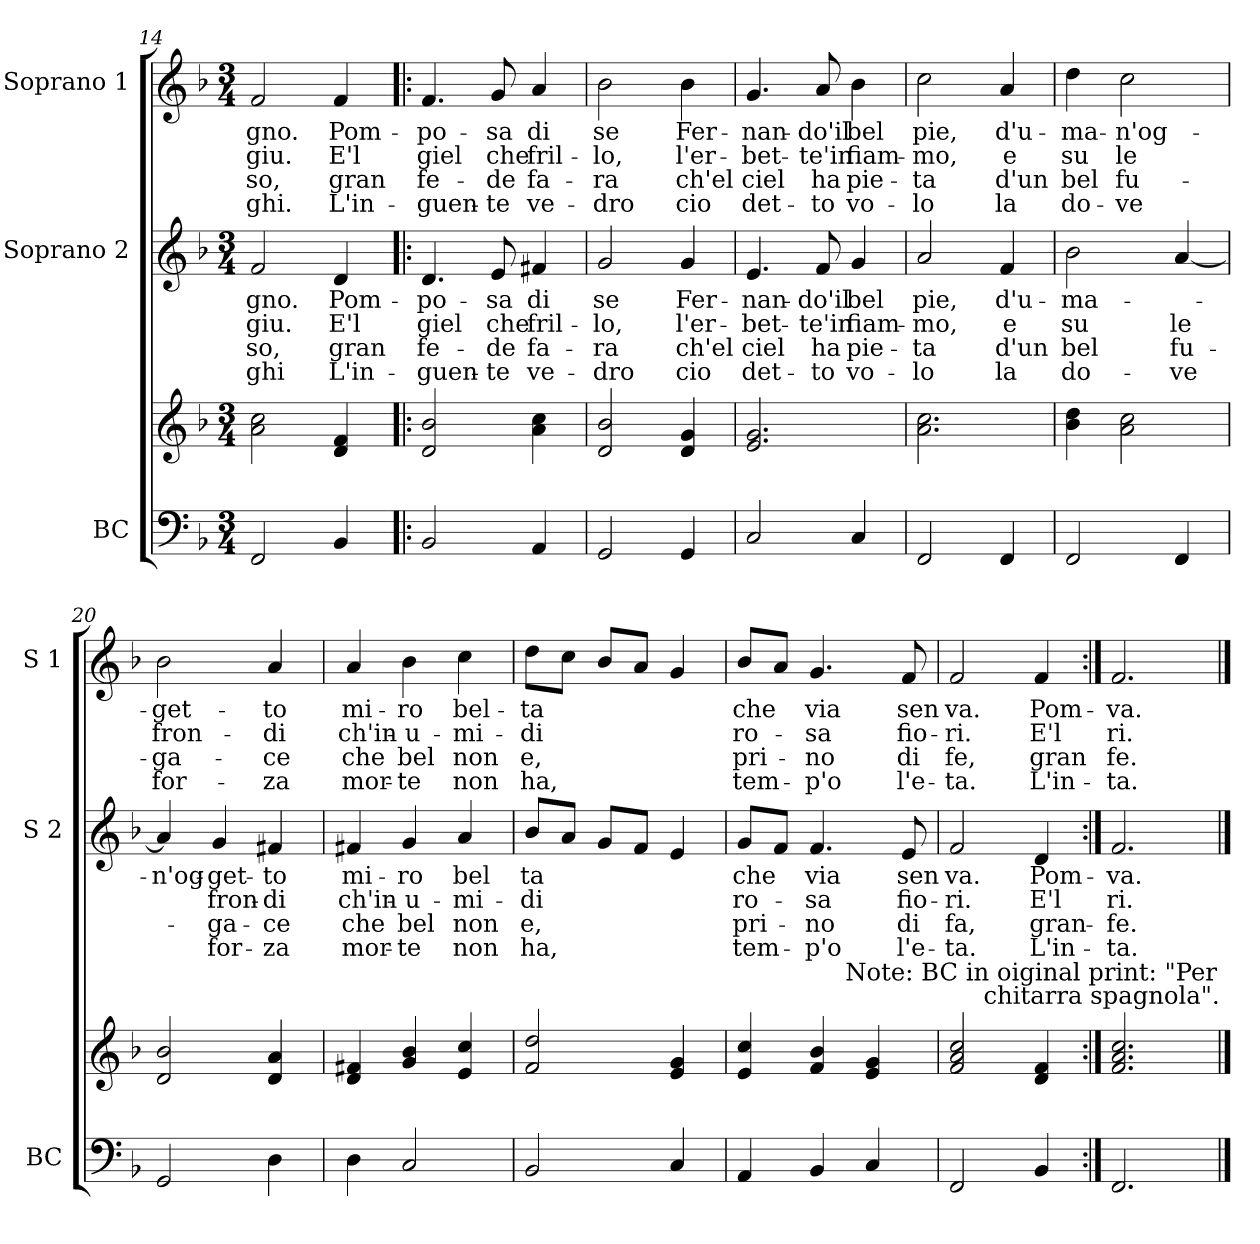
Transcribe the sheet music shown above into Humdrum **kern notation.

**kern	**kern	**kern	**text	**text	**text	**text	**kern	**text	**text	**text	**text
*part3	*part3	*part2	*part2	*part2	*part2	*part2	*part1	*part1	*part1	*part1	*part1
*staff4	*staff3	*staff2	*staff2	*staff2	*staff2	*staff2	*staff1	*staff1	*staff1	*staff1	*staff1
*I"BC	*	*I"Soprano 2	*	*	*	*	*I"Soprano 1	*	*	*	*
*I'BC	*	*I'S 2	*	*	*	*	*I'S 1	*	*	*	*
*clefF4	*clefG2	*clefG2	*	*	*	*	*clefG2	*	*	*	*
*k[b-]	*k[b-]	*k[b-]	*	*	*	*	*k[b-]	*	*	*	*
*F:	*F:	*F:	*	*	*	*	*F:	*	*	*	*
*M3/4	*M3/4	*M3/4	*	*	*	*	*M3/4	*	*	*	*
=14	=14	=14	=14	=14	=14	=14	=14	=14	=14	=14	=14
2FF/	2a\ 2cc\	2f/	gno.	giu.	so,	ghi	2f/	gno.	giu.	so,	ghi.
4BB-/	4d/ 4f/	4d/	Pom-	E'l	gran	L'in-	4f/	Pom-	E'l	gran	L'in-
=15!|:	=15!|:	=15!|:	=15!|:	=15!|:	=15!|:	=15!|:	=15!|:	=15!|:	=15!|:	=15!|:	=15!|:
2BB-/	2d/ 2b-/	4.d/	-po-	giel	fe-	-guen-	4.f/	-po-	giel	fe-	-guen-
.	.	8e/	-sa	che	-de	-te	8g/	-sa	che	-de	-te
4AA/	4a\ 4cc\	4f#X/	di	fril-	fa-	ve-	4a/	di	fril-	fa-	ve-
=16	=16	=16	=16	=16	=16	=16	=16	=16	=16	=16	=16
2GG/	2d/ 2b-/	2g/	se	-lo,	-ra	-dro	2b-\	se	-lo,	-ra	-dro
4GG/	4d/ 4g/	4g/	Fer-	l'er-	ch'el	cio	4b-\	Fer-	l'er-	ch'el	cio
=17	=17	=17	=17	=17	=17	=17	=17	=17	=17	=17	=17
2C/	2.e/ 2.g/	4.e/	-nan-	-bet-	ciel	det-	4.g/	-nan-	-bet-	ciel	det-
.	.	8f/	-do'il	-te'in	ha	-to	8a/	-do'il	-te'in	ha	-to
4C/	.	4g/	bel	fiam-	pie-	vo-	4b-\	bel	fiam-	pie-	vo-
!!LO:LB:g=z
=18	=18	=18	=18	=18	=18	=18	=18	=18	=18	=18	=18
2FF/	2.a\ 2.cc\	2a/	pie,	-mo,	-ta	-lo	2cc\	pie,	-mo,	-ta	-lo
4FF/	.	4f/	d'u-	e	d'un	la	4a/	d'u-	e	d'un	la
=19	=19	=19	=19	=19	=19	=19	=19	=19	=19	=19	=19
2FF/	4b-\ 4dd\	2b-\	-ma-	su	bel	do-	4dd\	-ma-	su	bel	do-
.	2a\ 2cc\	.	.	.	.	.	2cc\	-n'og-	le	fu-	-ve
4FF/	.	[4a/	.	le	fu-	-ve	.	.	.	.	.
=20	=20	=20	=20	=20	=20	=20	=20	=20	=20	=20	=20
2GG/	2d/ 2b-/	4a/]	-n'og-	.	.	.	2b-\	-get-	fron-	-ga-	for-
.	.	4g/	-get-	fron-	-ga-	for-	.	.	.	.	.
4D\	4d/ 4a/	4f#X/	-to	-di	-ce	-za	4a/	-to	-di	-ce	-za
=21	=21	=21	=21	=21	=21	=21	=21	=21	=21	=21	=21
4D\	4d/ 4f#X/	4f#X/	mi-	ch'in-	che	mor-	4a/	mi-	ch'in-	che	mor-
2C/	4g/ 4b-/	4g/	-ro	-u-	bel	-te	4b-\	-ro	-u-	bel	-te
.	4e/ 4cc/	4a/	bel	-mi-	non	non	4cc\	bel-	-mi-	non	non
=22	=22	=22	=22	=22	=22	=22	=22	=22	=22	=22	=22
2BB-/	2f/ 2dd/	8b-/L	ta	-di	e,	ha,	8dd\L	-ta	-di	e,	ha,
.	.	8a/J	.	.	.	.	8cc\J	.	.	.	.
.	.	8g/L	.	.	.	.	8b-/L	.	.	.	.
.	.	8f/J	.	.	.	.	8a/J	.	.	.	.
4C/	4e/ 4g/	4e/	.	.	.	.	4g/	.	.	.	.
=23	=23	=23	=23	=23	=23	=23	=23	=23	=23	=23	=23
4AA/	4e/ 4cc/	8g/L	che	ro-	pri-	tem-	8b-/L	che	ro-	pri-	tem-
.	.	8f/J	.	.	.	.	8a/J	.	.	.	.
4BB-/	4f/ 4b-/	4.f/	via	-sa	-no	-p'o	4.g/	via	-sa	-no	-p'o
4C/	4e/ 4g/	.	.	.	.	.	.	.	.	.	.
.	.	8e/	sen	fio-	di	l'e-	8f/	sen	fio-	di	l'e-
!!LO:LB:g=z
=24	=24	=24	=24	=24	=24	=24	=24	=24	=24	=24	=24
2FF/	2f/ 2a/ 2cc/	2f/	va.	-ri.	fa,	-ta.	2f/	va.	-ri.	fe,	-ta.
4BB-/	4d/ 4f/	4d/	Pom-	E'l	gran-	L'in-	4f/	Pom-	E'l	gran	L'in-
=25:|!	=25:|!	=25:|!	=25:|!	=25:|!	=25:|!	=25:|!	=25:|!	=25:|!	=25:|!	=25:|!	=25:|!
2.FF/	2.f/ 2.a/ 2.cc/	2.f/	-va.	ri.	-fe.	-ta.	2.f/	-va.	ri.	fe.	-ta.
!	!LO:TX:a:t=Note&colon; BC in oiginal print&colon; "Per\n          chitarra spagnola".	!	!	!	!	!	!	!	!	!	!
==	==	==	==	==	==	==	==	==	==	==	==
*-	*-	*-	*-	*-	*-	*-	*-	*-	*-	*-	*-
